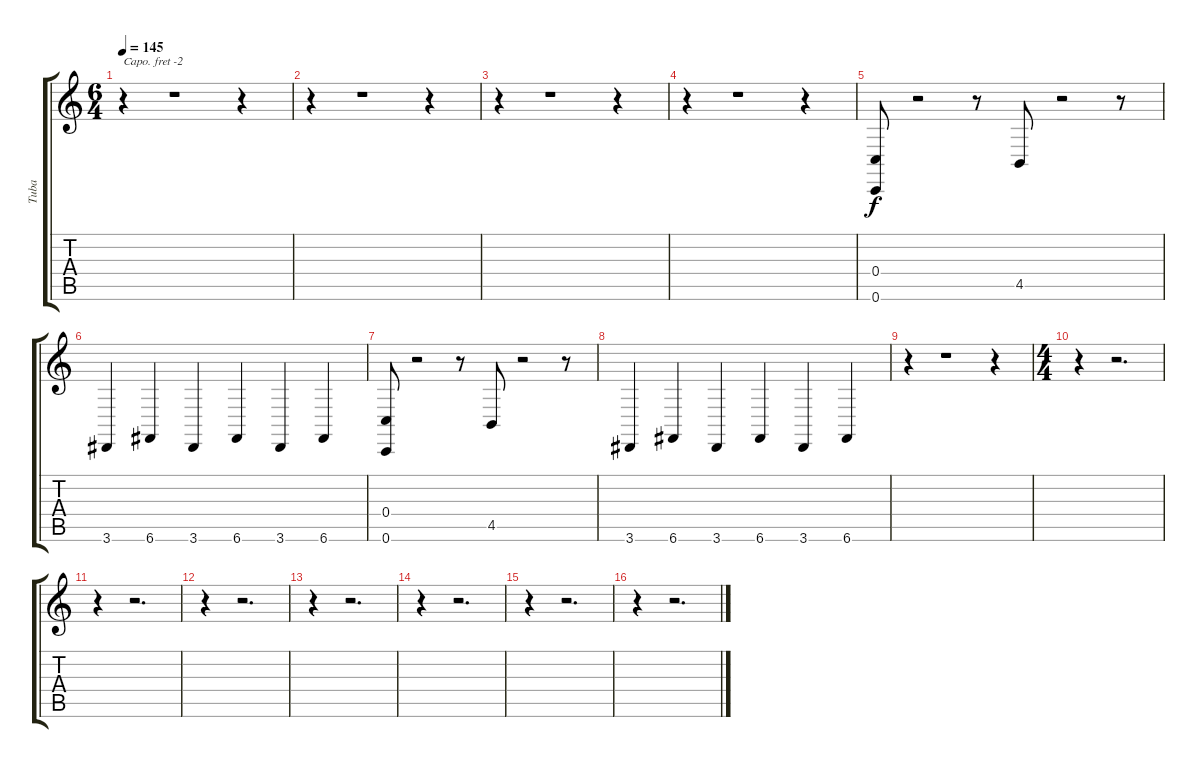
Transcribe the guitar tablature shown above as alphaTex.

\track ("Tuba" "Tuba") {instrument tuba}
\staff {score tabs}
\capo -2
\tuning (E4 B3 G3 D3 A2 D2) {hide}
\ts (6 4)
\tempo 145
\clef g2
\ks c
r.4{dy f} r.1 r.4 |
r.4 r.1 r.4 |
r.4 r.1 r.4 |
r.4 r.1 r.4 |
(0.4 0.6).8 r.2 r.8 4.5.8 r.2 r.8 |
3.6.4 6.6.4 3.6.4 6.6.4 3.6.4 6.6.4 |
(0.4 0.6).8 r.2 r.8 4.5.8 r.2 r.8 |
3.6.4 6.6.4 3.6.4 6.6.4 3.6.4 6.6.4 |
r.4 r.1 r.4 |
\ts (4 4)
r.4 r.2{d} |
r.4 r.2{d} |
r.4 r.2{d} |
r.4 r.2{d} |
r.4 r.2{d} |
r.4 r.2{d} |
r.4 r.2{d}
